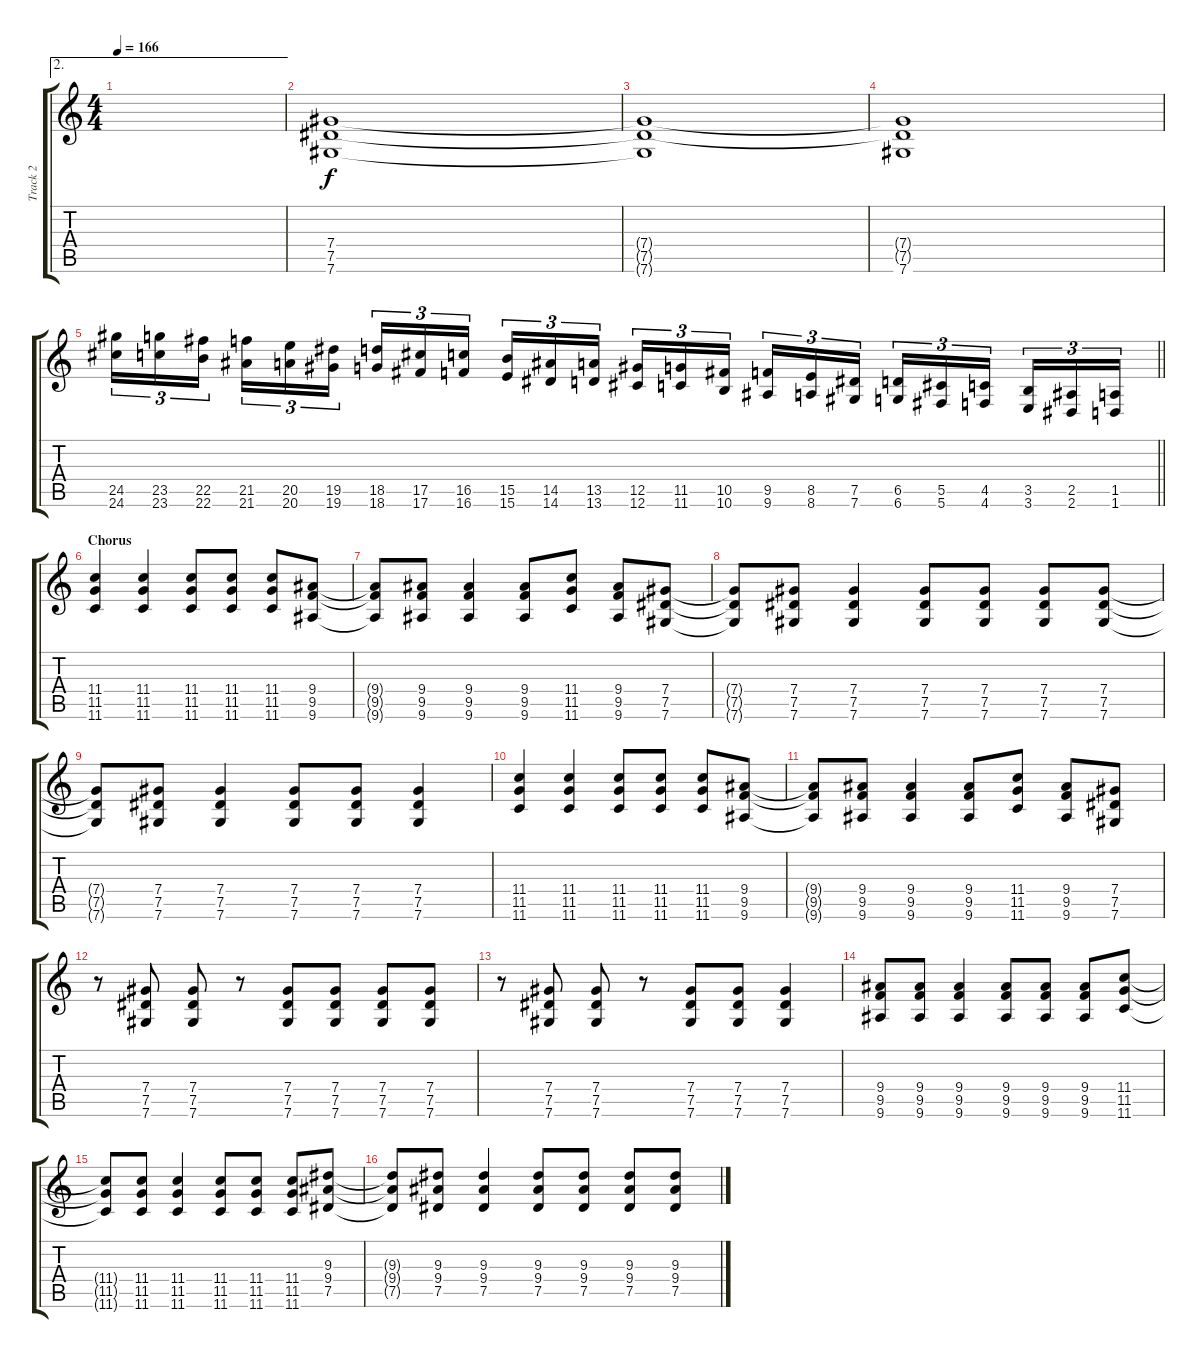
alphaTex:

\track ("Track 2" "Track 2") {instrument distortionguitar}
\staff {score tabs}
\tuning (Eb4 Bb3 Gb3 Db3 Ab2 Db2) {hide}
\ae 2
\ts (4 4)
\tempo 166
\clef g2
\ks c
|
(7.4 7.5 7.6).1{volume 6} |
(7.4{t} 7.5{t} 7.6{t}).1 |
(7.4{t} 7.5{t} 7.6).1{volume 13} |
\barLineRight lightlight
(24.5 24.6).16{tu (3 2) volume 13 instrument guitarfretnoise} (23.5 23.6).16{tu (3 2)} (22.5 22.6).16{tu (3 2) beam splitsecondary} (21.5 21.6).16{tu (3 2)} (20.5 20.6).16{tu (3 2)} (19.5 19.6).16{tu (3 2)} (18.5 18.6).16{tu (3 2)} (17.5 17.6).16{tu (3 2)} (16.5 16.6).16{tu (3 2) beam splitsecondary} (15.5 15.6).16{tu (3 2)} (14.5 14.6).16{tu (3 2)} (13.5 13.6).16{tu (3 2)} (12.5 12.6).16{tu (3 2)} (11.5 11.6).16{tu (3 2)} (10.5 10.6).16{tu (3 2) beam splitsecondary} (9.5 9.6).16{tu (3 2)} (8.5 8.6).16{tu (3 2)} (7.5 7.6).16{tu (3 2)} (6.5 6.6).16{tu (3 2)} (5.5 5.6).16{tu (3 2)} (4.5 4.6).16{tu (3 2) beam splitsecondary} (3.5 3.6).16{tu (3 2)} (2.5 2.6).16{tu (3 2)} (1.5 1.6).16{tu (3 2)} |
\section ("" "Chorus")
(11.4 11.5 11.6).4{instrument distortionguitar} (11.4 11.5 11.6).4 (11.4 11.5 11.6).8 (11.4 11.5 11.6).8 (11.4 11.5 11.6).8 (9.4 9.5 9.6).8 |
(9.4{t} 9.5{t} 9.6{t}).8 (9.4 9.5 9.6).8 (9.4 9.5 9.6).4 (9.4 9.5 9.6).8 (11.4 11.5 11.6).8 (9.4 9.5 9.6).8 (7.4 7.5 7.6).8 |
(7.4{t} 7.5{t} 7.6{t}).8 (7.4 7.5 7.6).8 (7.4 7.5 7.6).4 (7.4 7.5 7.6).8 (7.4 7.5 7.6).8 (7.4 7.5 7.6).8 (7.4 7.5 7.6).8 |
(7.4{t} 7.5{t} 7.6{t}).8 (7.4 7.5 7.6).8 (7.4 7.5 7.6).4 (7.4 7.5 7.6).8 (7.4 7.5 7.6).8 (7.4 7.5 7.6).4 |
(11.4 11.5 11.6).4 (11.4 11.5 11.6).4 (11.4 11.5 11.6).8 (11.4 11.5 11.6).8 (11.4 11.5 11.6).8 (9.4 9.5 9.6).8 |
(9.4{t} 9.5{t} 9.6{t}).8 (9.4 9.5 9.6).8 (9.4 9.5 9.6).4 (9.4 9.5 9.6).8 (11.4 11.5 11.6).8 (9.4 9.5 9.6).8 (7.4 7.5 7.6).8 |
r.8 (7.4 7.5 7.6).8 (7.4 7.5 7.6).8 r.8 (7.4 7.5 7.6).8 (7.4 7.5 7.6).8 (7.4 7.5 7.6).8 (7.4 7.5 7.6).8 |
r.8 (7.4 7.5 7.6).8 (7.4 7.5 7.6).8 r.8 (7.4 7.5 7.6).8 (7.4 7.5 7.6).8 (7.4 7.5 7.6).4 |
(9.4 9.5 9.6).8 (9.4 9.5 9.6).8 (9.4 9.5 9.6).4 (9.4 9.5 9.6).8 (9.4 9.5 9.6).8 (9.4 9.5 9.6).8 (11.4 11.5 11.6).8 |
(11.4{t} 11.5{t} 11.6{t}).8 (11.4 11.5 11.6).8 (11.4 11.5 11.6).4 (11.4 11.5 11.6).8 (11.4 11.5 11.6).8 (11.4 11.5 11.6).8 (9.3 9.4 7.5).8 |
(9.3{t} 9.4{t} 7.5{t}).8 (9.3 9.4 7.5).8 (9.3 9.4 7.5).4 (9.3 9.4 7.5).8 (9.3 9.4 7.5).8 (9.3 9.4 7.5).8 (9.3 9.4 7.5).8
